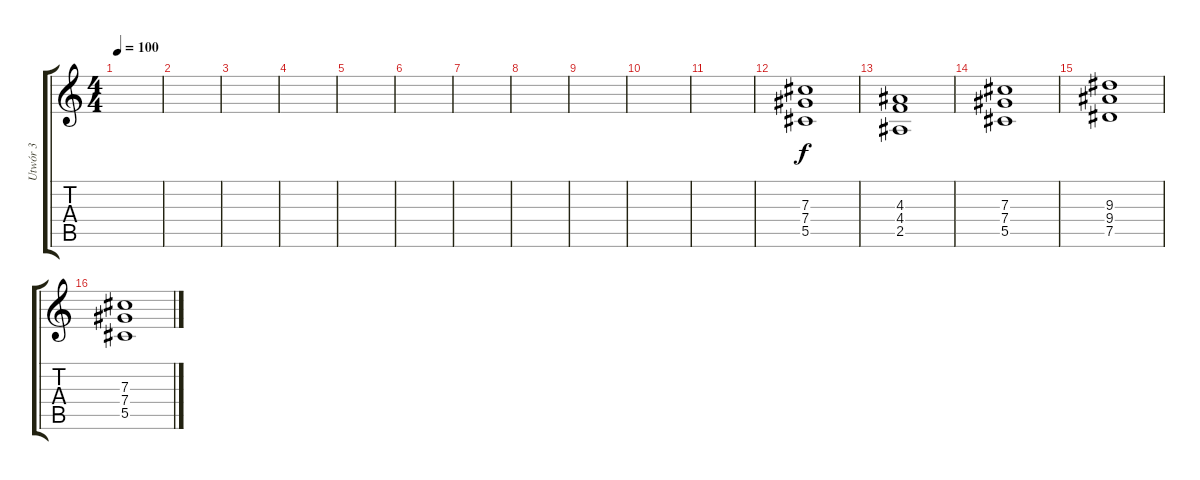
\track ("Utwór 3" "Utwór 3") {instrument distortionguitar}
\staff {score tabs}
\tuning (Eb4 Bb3 Gb3 Db3 Ab2 Eb2) {hide}
\ts (4 4)
\tempo 100
\clef g2
\ks c
|
|
|
|
|
|
|
|
|
|
|
(7.3 7.4 5.5).1 |
(4.3 4.4 2.5).1 |
(7.3 7.4 5.5).1 |
(9.3 9.4 7.5).1 |
(7.3 7.4 5.5).1
